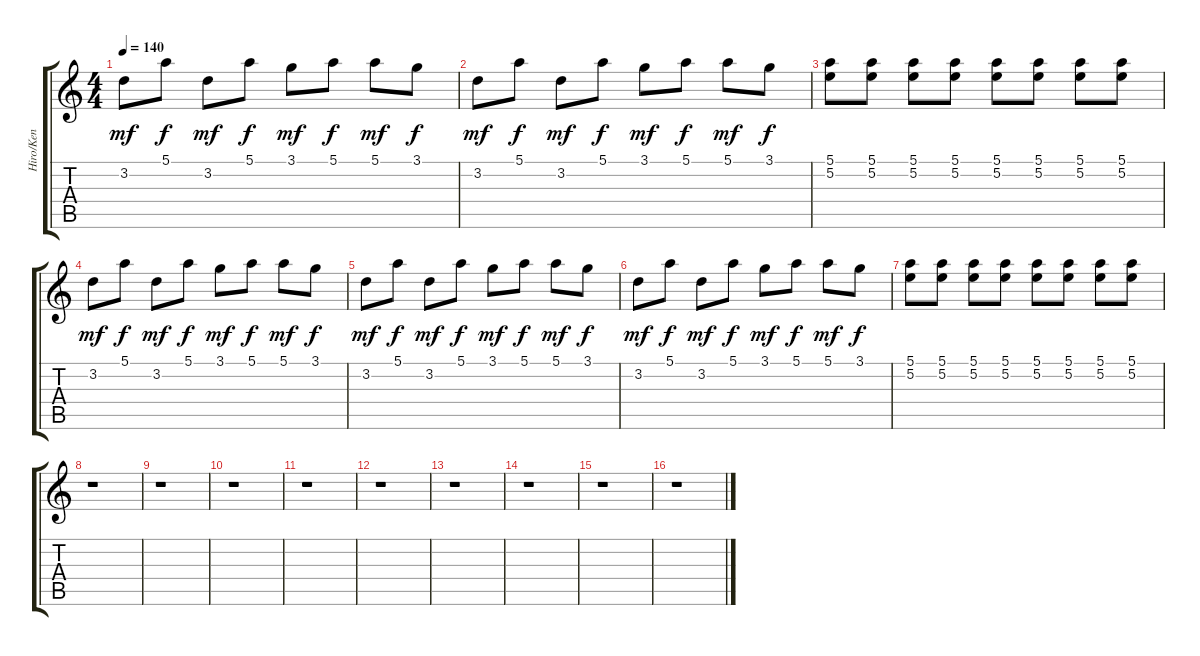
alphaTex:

\track ("Hiro/Ken" "Hiro/Ken") {instrument distortionguitar}
\staff {score tabs}
\tuning (E4 B3 G3 D3 A2 E2) {hide}
\ts (4 4)
\tempo 140
\clef g2
\ks c
3.2.8{dy mf} 5.1.8{dy f} 3.2.8{dy mf} 5.1.8{dy f} 3.1.8{dy mf} 5.1.8{dy f} 5.1.8{dy mf} 3.1.8{dy f} |
3.2.8{dy mf} 5.1.8{dy f} 3.2.8{dy mf} 5.1.8{dy f} 3.1.8{dy mf} 5.1.8{dy f} 5.1.8{dy mf} 3.1.8{dy f} |
(5.1 5.2).8 (5.1 5.2).8 (5.1 5.2).8 (5.1 5.2).8 (5.1 5.2).8 (5.1 5.2).8 (5.1 5.2).8 (5.1 5.2).8 |
3.2.8{dy mf} 5.1.8{dy f} 3.2.8{dy mf} 5.1.8{dy f} 3.1.8{dy mf} 5.1.8{dy f} 5.1.8{dy mf} 3.1.8{dy f} |
3.2.8{dy mf} 5.1.8{dy f} 3.2.8{dy mf} 5.1.8{dy f} 3.1.8{dy mf} 5.1.8{dy f} 5.1.8{dy mf} 3.1.8{dy f} |
3.2.8{dy mf} 5.1.8{dy f} 3.2.8{dy mf} 5.1.8{dy f} 3.1.8{dy mf} 5.1.8{dy f} 5.1.8{dy mf} 3.1.8{dy f} |
(5.1 5.2).8 (5.1 5.2).8 (5.1 5.2).8 (5.1 5.2).8 (5.1 5.2).8 (5.1 5.2).8 (5.1 5.2).8 (5.1 5.2).8 |
r.1 |
r.1 |
r.1 |
r.1 |
r.1 |
r.1 |
r.1 |
r.1 |
r.1
